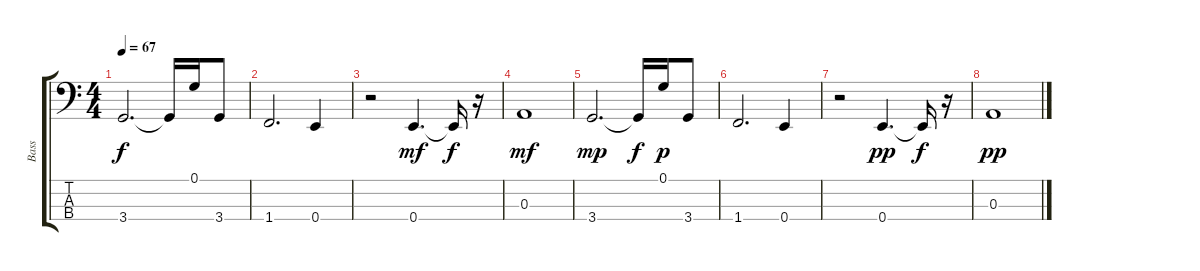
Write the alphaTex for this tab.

\track ("Bass" "Bass") {instrument fretlessbass}
\staff {score tabs}
\tuning (G2 D2 A1 E1) {hide}
\ts (4 4)
\tempo 67
\clef f4
\ks c
3.4.2{d dy f} 3.4{t}.16 0.1.16 3.4.8 |
1.4.2{d} 0.4.4 |
r.2 0.4.4{d dy mf} 0.4{t}.16{dy f} r.16 |
0.3.1{dy mf} |
3.4.2{d dy mp} 3.4{t}.16{dy f} 0.1.16{dy p} 3.4.8 |
1.4.2{d} 0.4.4 |
r.2 0.4.4{d dy pp} 0.4{t}.16{dy f} r.16 |
0.3.1{dy pp}
